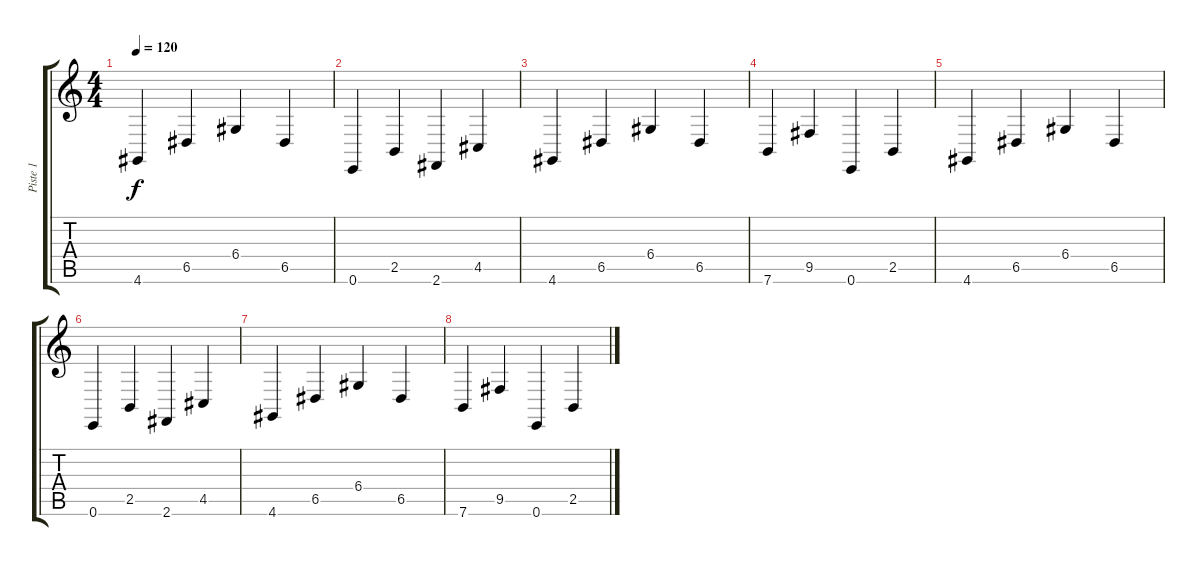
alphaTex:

\track ("Piste 1" "Piste 1") {instrument pad4choir}
\staff {score tabs}
\tuning (E4 B3 G3 D3 A2 E2) {hide}
\ts (4 4)
\tempo 120
\clef g2
\ks c
4.6.4{dy f} 6.5.4 6.4.4 6.5.4 |
0.6.4 2.5.4 2.6.4 4.5.4 |
4.6.4 6.5.4 6.4.4 6.5.4 |
7.6.4 9.5.4 0.6.4 2.5.4 |
4.6.4 6.5.4 6.4.4 6.5.4 |
0.6.4 2.5.4 2.6.4 4.5.4 |
4.6.4 6.5.4 6.4.4 6.5.4 |
7.6.4 9.5.4 0.6.4 2.5.4
